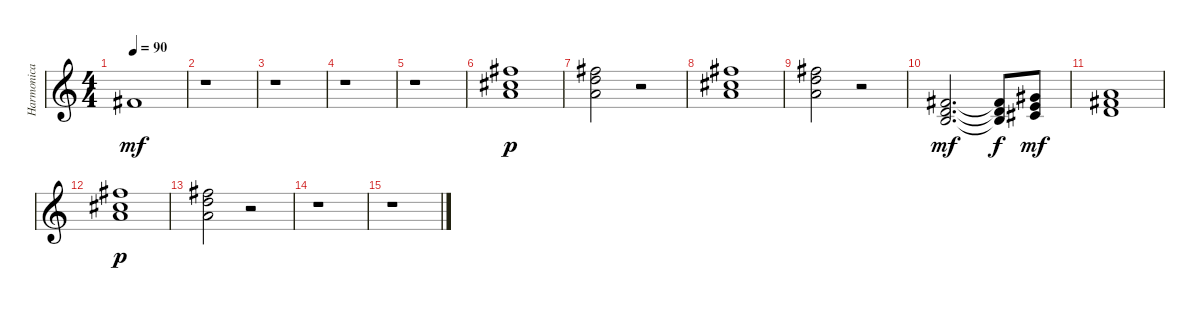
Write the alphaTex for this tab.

\track ("Harmonica" "Harmonica") {instrument harmonica}
\staff {score}
\tuning (E4 B3 G3 D3 A2 E2) {hide}
\ts (4 4)
\tempo 90
\clef g2
\ks c
2.1.1{dy mf} |
r.1 |
r.1 |
r.1 |
r.1 |
(14.1 14.2 14.3).1{dy p volume 10} |
(14.1 15.2 14.3).2{volume 16} r.2 |
(14.1 14.2 14.3).1{volume 10} |
(14.1 15.2 14.3).2{volume 16} r.2 |
(0.2 11.3 12.4).2{d dy mf volume 10} (0.2{t} 11.3{t} 12.4{t}).8{dy f} (9.2 9.3 11.4).8{dy mf volume 14} |
(10.2 11.3 12.4).1{volume 12} |
(14.1 14.2 14.3).1{dy p volume 12} |
(14.1 15.2 14.3).2{volume 16} r.2 |
r.1 |
r.1
